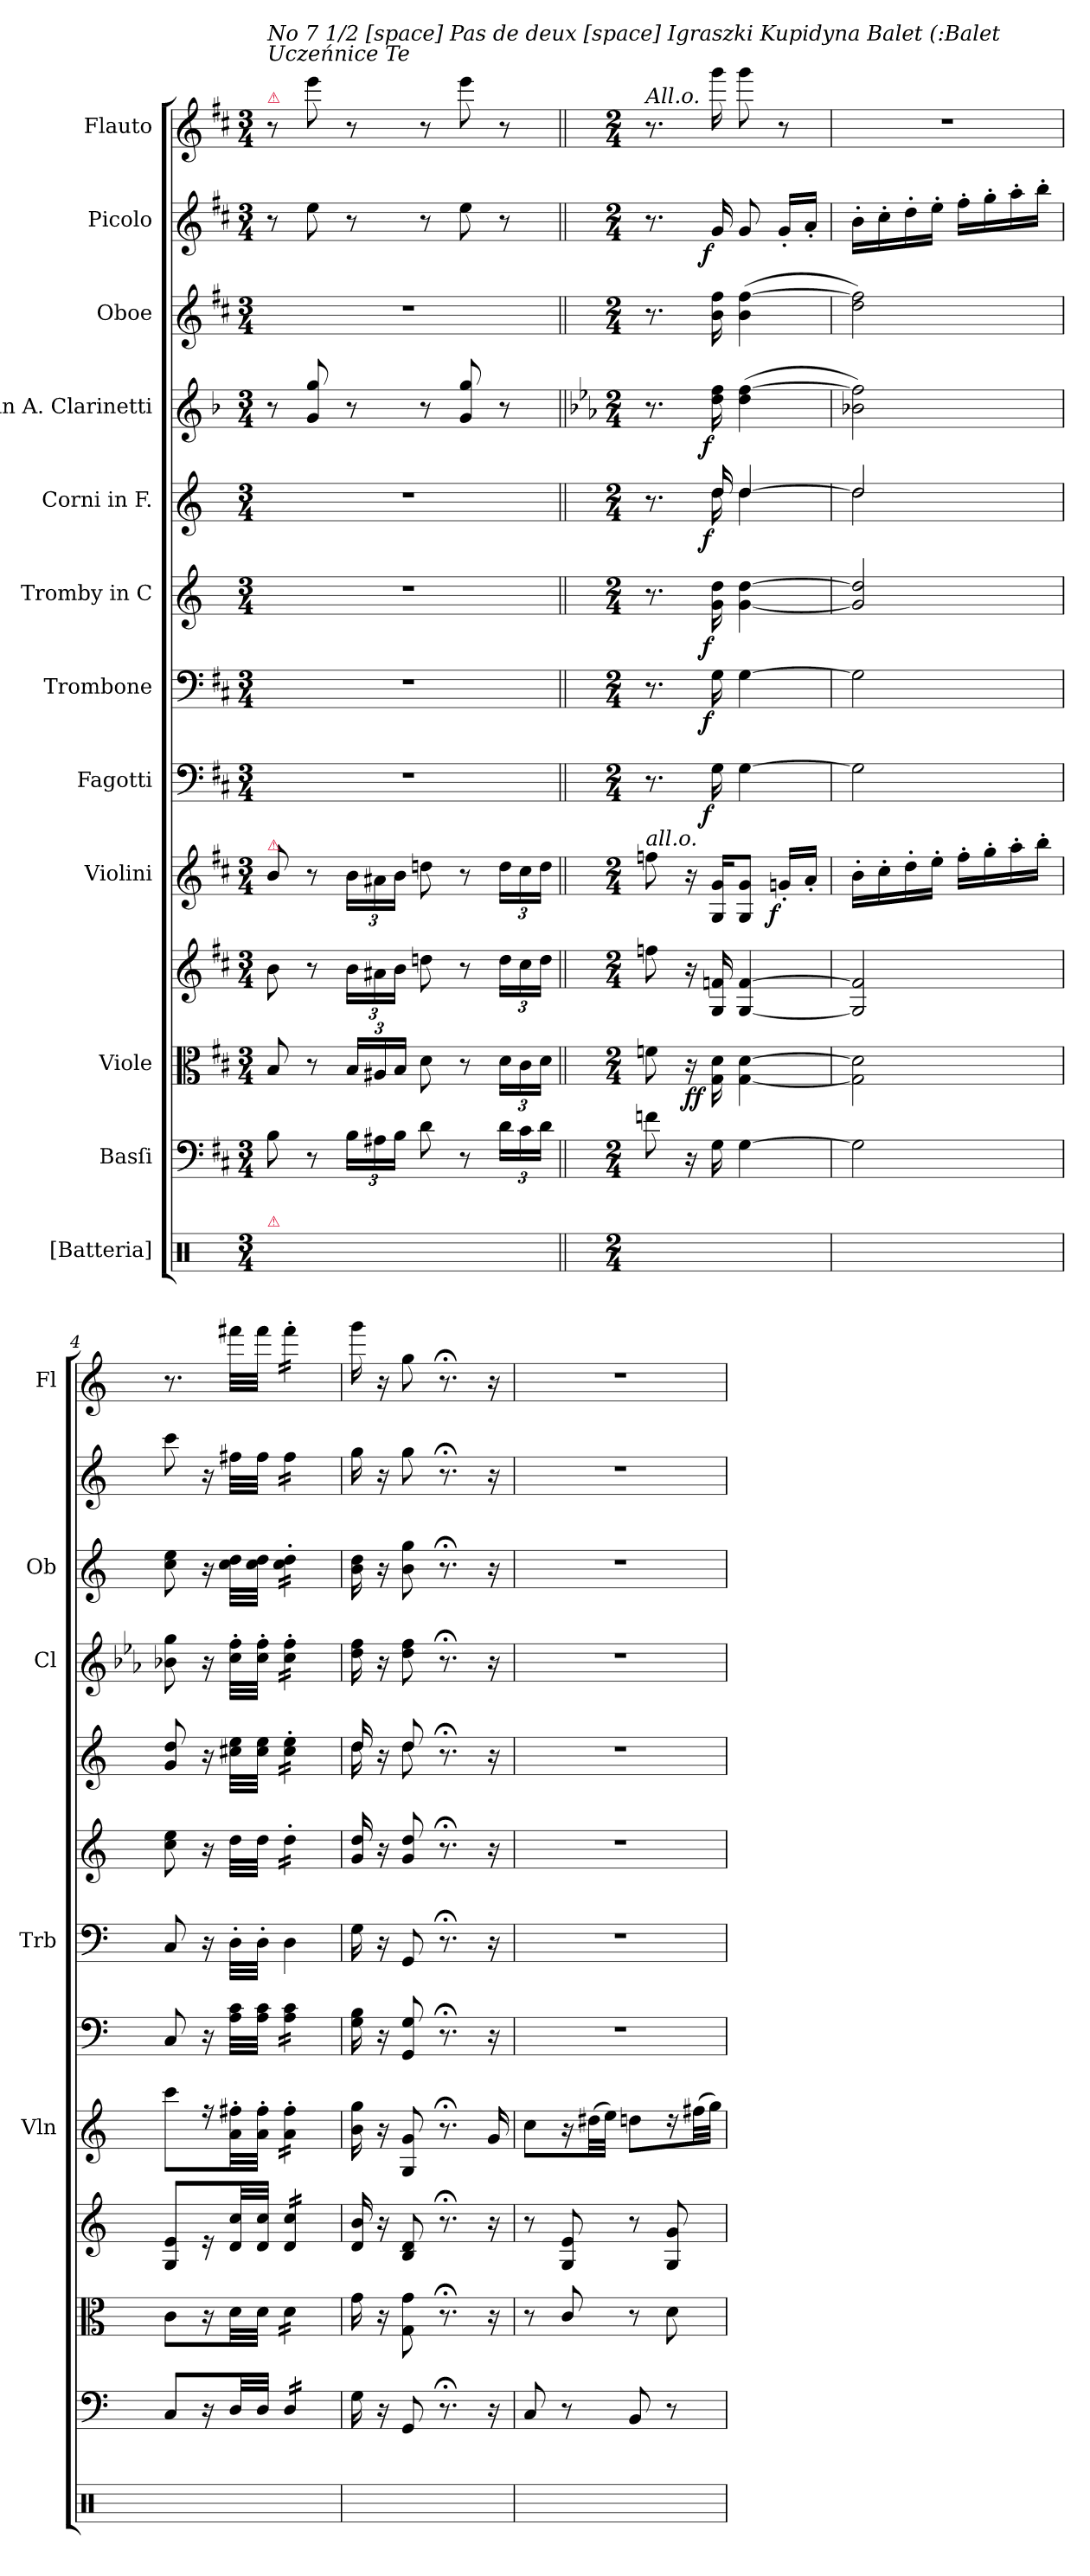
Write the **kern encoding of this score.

**kern	**kern	**dynam	**kern	**dynam	**kern	**kern	**dynam	**kern	**dynam	**kern	**dynam	**kern	**dynam	**kern	**dynam	**kern	**dynam	**kern	**kern	**dynam	**kern	**dynam
*part13	*part12	*part12	*part11	*part11	*part10	*part9	*part9	*part8	*part8	*part7	*part7	*part6	*part6	*part5	*part5	*part4	*part4	*part3	*part2	*part2	*part1	*part1
*staff13	*staff12	*staff12	*staff11	*staff11	*staff10	*staff9	*staff9	*staff8	*staff8	*staff7	*staff7	*staff6	*staff6	*staff5	*staff5	*staff4	*staff4	*staff3	*staff2	*staff2	*staff1	*staff1
*I"[Batteria]	*I"Basſi	*	*I"Viole	*	*	*I"Violini	*	*I"Fagotti	*	*I"Trombone	*	*I"Tromby in C	*	*I"Corni in F.	*	*I"in A. Clarinetti	*	*I"Oboe	*I"Picolo	*	*I"Flauto	*
*	*	*	*	*	*	*I'Vln	*	*	*	*I'Trb	*	*	*	*	*	*I'Cl	*	*I'Ob	*	*	*I'Fl	*
*clefX	*clefF4	*	*clefC3	*	*clefG2	*clefG2	*	*clefF4	*	*clefF4	*	*clefG2	*	*clefG2	*	*clefG2	*	*clefG2	*clefG2	*	*clefG2	*
*	*	*	*	*	*	*	*	*	*	*	*	*	*	*ITrd4c7	*	*ITrd2c3	*	*	*	*	*	*
*k[]	*k[f#c#]	*	*k[f#c#]	*	*k[f#c#]	*k[f#c#]	*	*k[f#c#]	*	*k[f#c#]	*	*k[]	*	*k[b-]	*	*k[f#c#]	*	*k[f#c#]	*k[f#c#]	*	*k[f#c#]	*
*M3/4	*M3/4	*	*M3/4	*	*M3/4	*M3/4	*	*M3/4	*	*M3/4	*	*M3/4	*	*M3/4	*	*M3/4	*	*M3/4	*M3/4	*	*M3/4	*
=1	=1	=1	=1	=1	=1	=1	=1	=1	=1	=1	=1	=1	=1	=1	=1	=1	=1	=1	=1	=1	=1	=1
!	!	!	!	!	!	!	!	!	!	!	!	!	!	!	!	!	!	!	!	!	!LO:TX:a:i:t=No 7 1/2 [space] Pas de deux [space] Igraszki Kupidyna Balet (&colon;Balet \nUczeńnice Te	!
!	!	!	!	!	!	!	!	!	!	!	!	!	!	!	!	!	!	!	!	!	!LO:TX:a:color=crimson:t=⚠	!
!	!	!	!	!	!	!LO:TX:a:color=crimson:t=⚠	!	!	!	!	!	!	!	!	!	!	!	!	!	!	!	!
!LO:TX:a:color=crimson:t=⚠	!	!	!	!	!	!	!	!	!	!	!	!	!	!	!	!	!	!	!	!	!	!
2.ryy	8B\	.	8B/	.	8b\	8b/	.	2.r	.	2.r	.	2.r	.	2.r	.	8r	.	2.r	8r	.	8r	.
.	8r	.	8r	.	8r	8r	.	.	.	.	.	.	.	.	.	8e/ 8ee/	.	.	8ee\	.	8eee\	.
.	24B\LL	.	24B/LL	.	24b\LL	24b\LL	.	.	.	.	.	.	.	.	.	8r	.	.	8r	.	8r	.
.	24A#X\	.	24A#X/	.	24a#X\	24a#X\	.	.	.	.	.	.	.	.	.	.	.	.	.	.	.	.
.	24B\JJ	.	24B/JJ	.	24b\JJ	24b\JJ	.	.	.	.	.	.	.	.	.	.	.	.	.	.	.	.
.	8d\	.	8d\	.	8ddn\	8ddn\	.	.	.	.	.	.	.	.	.	8r	.	.	8r	.	8r	.
.	8r	.	8r	.	8r	8r	.	.	.	.	.	.	.	.	.	8e/ 8ee/	.	.	8ee\	.	8eee\	.
.	24d\LL	.	24d\LL	.	24dd\LL	24dd\LL	.	.	.	.	.	.	.	.	.	8r	.	.	8r	.	8r	.
.	24c#\	.	24c#\	.	24cc#\	24cc#\	.	.	.	.	.	.	.	.	.	.	.	.	.	.	.	.
.	24d\JJ	.	24d\JJ	.	24dd\JJ	24dd\JJ	.	.	.	.	.	.	.	.	.	.	.	.	.	.	.	.
=2||	=2||	=2||	=2||	=2||	=2||	=2||	=2||	=2||	=2||	=2||	=2||	=2||	=2||	=2||	=2||	=2||	=2||	=2||	=2||	=2||	=2||	=2||
*	*k[]	*	*k[]	*	*k[]	*k[]	*	*k[]	*	*k[]	*	*k[]	*	*	*	*k[]	*	*k[]	*k[]	*	*k[]	*
*M2/4	*M2/4	*	*M2/4	*	*M2/4	*M2/4	*	*M2/4	*	*M2/4	*	*M2/4	*	*M2/4	*	*M2/4	*	*M2/4	*M2/4	*	*M2/4	*
*	*	*	*	*	*	*	*	*	*	*	*	*	*	*^	*	*	*	*	*	*	*	*
!	!	!	!	!	!	!	!	!	!	!	!	!	!	!	!	!	!	!	!	!	!	!LO:TX:a:i:t=All.o.	!
!	!	!	!	!	!	!LO:TX:a:i:t=all.o.	!	!	!	!	!	!	!	!	!	!	!	!	!	!	!	!	!
2ryy	8fn\	.	8fn\	.	8ffn\	8ffn\	.	8.r	.	8.r	.	8.r	.	8.r	8.ryy	.	8.r	.	8.r	8.r	.	8.r	.
!	!	!	!	!LO:DY:b	!	!	!	!	!	!	!	!	!	!	!	!	!	!	!	!	!	!	!
.	16r	.	16r	ff	16r	16r	.	.	.	.	.	.	.	.	.	.	.	.	.	.	.	.	.
!	!	!LO:DY:b:rj	!	!	!	!	!LO:DY:b:rj	!	!LO:DY:b:rj	!	!LO:DY:b:rj	!	!LO:DY:b:rj	!	!	!LO:DY:b:rj	!	!LO:DY:b:rj	!	!	!LO:DY:b:rj	!	!LO:DY:b:rj
.	16G\	ffo	16G\ 16d\	.	16G/ 16fn/	16G/ 16g/KL	ffo	16G\	f	16G\	f	16g\ 16dd\	f	16g/	16g\	f	16b\ 16dd\	f	16b\ 16ff\	16g/	f	16ggg\	ffo.
.	[4G\	.	[4G\ [4d\	.	[4G/ [4f/	8G/ 8g/J	.	[4G\	.	[4G\	.	[4g\ [4dd\	.	[4g/	4g\	.	(>4b\ [4dd\	.	(<4b\ [4ff\	8g/	.	8ggg\	.
!	!	!	!	!	!	!	!LO:DY:b:rj	!	!	!	!	!	!	!	!	!	!	!	!	!	!	!	!
.	.	.	.	.	.	16gn'/LL	f	.	.	.	.	.	.	.	.	.	.	.	.	16g'/LL	.	8r	.
.	.	.	.	.	.	16a'/JJ	.	.	.	.	.	.	.	.	.	.	.	.	.	16a'/JJ	.	.	.
=3	=3	=3	=3	=3	=3	=3	=3	=3	=3	=3	=3	=3	=3	=3	=3	=3	=3	=3	=3	=3	=3	=3	=3
2ryy	2G\]	.	2G]\ 2d]\	.	2G]/ 2f]/	16b'\LL	.	2G\]	.	2G\]	.	2g]/ 2dd]/	.	2g/]	2g\	.	2gn\ 2dd]\)	.	2dd\ 2ff]\)	16b'\LL	.	2r	.
.	.	.	.	.	.	16cc'\	.	.	.	.	.	.	.	.	.	.	.	.	.	16cc'\	.	.	.
.	.	.	.	.	.	16dd'\	.	.	.	.	.	.	.	.	.	.	.	.	.	16dd'\	.	.	.
.	.	.	.	.	.	16ee'\JJ	.	.	.	.	.	.	.	.	.	.	.	.	.	16ee'\JJ	.	.	.
.	.	.	.	.	.	16ff'\LL	.	.	.	.	.	.	.	.	.	.	.	.	.	16ff'\LL	.	.	.
.	.	.	.	.	.	16gg'\	.	.	.	.	.	.	.	.	.	.	.	.	.	16gg'\	.	.	.
.	.	.	.	.	.	16aa'\	.	.	.	.	.	.	.	.	.	.	.	.	.	16aa'\	.	.	.
.	.	.	.	.	.	16bb'\JJ	.	.	.	.	.	.	.	.	.	.	.	.	.	16bb'\JJ	.	.	.
*	*	*	*	*	*	*	*	*	*	*	*	*	*	*v	*v	*	*	*	*	*	*	*	*
=4	=4	=4	=4	=4	=4	=4	=4	=4	=4	=4	=4	=4	=4	=4	=4	=4	=4	=4	=4	=4	=4	=4
2ryy	8C/L	.	8c\L	.	8G/ 8e/L	8ccc\L	.	8C/	.	8C/	.	8cc\ 8ee\	.	8c/ 8g/	.	8gn\ 8ee\	.	8cc\ 8ee\	8ccc\	.	8.r	.
.	16r	.	16r	.	16r	16r	.	16r	.	16r	.	16r	.	16r	.	16r	.	16r	16r	.	.	.
.	32D/LL	.	32d\LL	.	32d/ 32cc/LL	32a'\ 32ff#X'\LL	.	32A\ 32c\LLL	.	32D'\LLL	.	32dd\LLL	.	32f#X\ 32a\LLL	.	32a'\ 32dd'\LLL	.	32cc\ 32dd\LLL	32ff#X\LLL	.	32fff#X\LLL	.
.	32D/JJJ	.	32d\JJJ	.	32d/ 32cc/JJJ	32a'\ 32ff#'\JJJ	.	32A\ 32c\JJJ	.	32D'\JJJ	.	32dd\JJJ	.	32f#\ 32a\JJJ	.	32a'\ 32dd'\JJJ	.	32cc\ 32dd\JJJ	32ff#\JJJ	.	32fff#\JJJ	.
!	!	!	!	!	!	!	!	!	!	!	!	!	!	!	!	!	!	!	!	!	!LO:TX:a:t=....	!
!	!	!	!	!	!	!	!	!	!	!	!	!	!	!	!	!	!	!LO:TX:a:t=....	!	!	!	!
!	!	!	!	!	!	!	!	!	!	!	!	!	!	!	!	!LO:TX:a:t=....	!	!	!	!	!	!
!	!	!	!	!	!	!	!	!	!	!	!	!	!	!LO:TX:a:t=....	!	!	!	!	!	!	!	!
!	!	!	!	!	!	!	!	!	!	!	!	!LO:TX:a:t=....	!	!	!	!	!	!	!	!	!	!
!	!	!	!	!	!	!LO:TX:a:t=....	!	!	!	!	!	!	!	!	!	!	!	!	!	!	!	!
*	*tremolo	*	*	*	*	*	*	*	*	*	*	*	*	*	*	*	*	*	*	*	*	*
*	*	*	*tremolo	*	*	*	*	*	*	*	*	*	*	*	*	*	*	*	*	*	*	*
*	*	*	*	*	*tremolo	*	*	*	*	*	*	*	*	*	*	*	*	*	*	*	*	*
*	*	*	*	*	*	*tremolo	*	*	*	*	*	*	*	*	*	*	*	*	*	*	*	*
*	*	*	*	*	*	*	*	*tremolo	*	*	*	*	*	*	*	*	*	*	*	*	*	*
*	*	*	*	*	*	*	*	*	*	*	*	*tremolo	*	*	*	*	*	*	*	*	*	*
*	*	*	*	*	*	*	*	*	*	*	*	*	*	*tremolo	*	*	*	*	*	*	*	*
*	*	*	*	*	*	*	*	*	*	*	*	*	*	*	*	*tremolo	*	*	*	*	*	*
*	*	*	*	*	*	*	*	*	*	*	*	*	*	*	*	*	*	*tremolo	*	*	*	*
*	*	*	*	*	*	*	*	*	*	*	*	*	*	*	*	*	*	*	*tremolo	*	*	*
*	*	*	*	*	*	*	*	*	*	*	*	*	*	*	*	*	*	*	*	*	*tremolo	*
.	16D/LL	.	16d\LL	.	16d/ 16cc/LL	16a'\ 16ff#'\LL	.	16A\ 16c\LL	.	4D\	.	16dd'\LL	.	16f#'\ 16a'\LL	.	16a'\ 16dd'\LL	.	16cc'\ 16dd'\LL	16ff#\LL	.	16fff#'\LL	.
.	16D/	.	16d\	.	16d/ 16cc/	16a'\ 16ff#'\	.	16A\ 16c\	.	.	.	16dd'\	.	16f#'\ 16a'\	.	16a'\ 16dd'\	.	16cc'\ 16dd'\	16ff#\	.	16fff#'\	.
.	16D/	.	16d\	.	16d/ 16cc/	16a'\ 16ff#'\	.	16A\ 16c\	.	.	.	16dd'\	.	16f#'\ 16a'\	.	16a'\ 16dd'\	.	16cc'\ 16dd'\	16ff#\	.	16fff#'\	.
.	16D/JJ	.	16d\JJ	.	16d/ 16cc/JJ	16a'\ 16ff#'\JJ	.	16A\ 16c\JJ	.	.	.	16dd'\JJ	.	16f#'\ 16a'\JJ	.	16a'\ 16dd'\JJ	.	16cc'\ 16dd'\JJ	16ff#\JJ	.	16fff#'\JJ	.
*	*	*	*	*	*	*	*	*	*	*	*	*	*	*	*	*	*	*	*	*	*Xtremolo	*
*	*	*	*	*	*	*	*	*	*	*	*	*	*	*	*	*	*	*	*Xtremolo	*	*	*
*	*	*	*	*	*	*	*	*	*	*	*	*	*	*	*	*	*	*Xtremolo	*	*	*	*
*	*	*	*	*	*	*	*	*	*	*	*	*	*	*	*	*Xtremolo	*	*	*	*	*	*
*	*	*	*	*	*	*	*	*	*	*	*	*	*	*Xtremolo	*	*	*	*	*	*	*	*
*	*	*	*	*	*	*	*	*	*	*	*	*Xtremolo	*	*	*	*	*	*	*	*	*	*
*	*	*	*	*	*	*	*	*Xtremolo	*	*	*	*	*	*	*	*	*	*	*	*	*	*
*	*	*	*	*	*	*Xtremolo	*	*	*	*	*	*	*	*	*	*	*	*	*	*	*	*
*	*	*	*	*	*Xtremolo	*	*	*	*	*	*	*	*	*	*	*	*	*	*	*	*	*
*	*	*	*Xtremolo	*	*	*	*	*	*	*	*	*	*	*	*	*	*	*	*	*	*	*
*	*Xtremolo	*	*	*	*	*	*	*	*	*	*	*	*	*	*	*	*	*	*	*	*	*
=5	=5	=5	=5	=5	=5	=5	=5	=5	=5	=5	=5	=5	=5	=5	=5	=5	=5	=5	=5	=5	=5	=5
*	*	*	*	*	*	*	*	*	*	*	*	*	*	*^	*	*	*	*	*	*	*	*
2ryy	16G\	.	16g\	.	16d/ 16b/	16b\ 16gg\	.	16G\ 16B\	.	16G\	.	16g/ 16dd/	.	16g/	16g\	.	16b\ 16dd\	.	16b\ 16dd\	16gg\	.	16ggg\	.
.	16r	.	16r	.	16r	16r	.	16r	.	16r	.	16r	.	16r	16ryy	.	16r	.	16r	16r	.	16r	.
.	8GG/	.	8G\ 8g\	.	8B/ 8d/	8G/ 8g/	.	8GG/ 8G/	.	8GG/	.	8g/ 8dd/	.	8g/	8g\	.	8b\ 8dd\	.	8b\ 8gg\	8gg\	.	8gg\	.
.	8.r;<	.	8.r;<	.	8.r;<	8.r;<	.	8.r;<	.	8.r;<	.	8.r;<	.	8.r;<	4ryy	.	8.r;<	.	8.r;<	8.r;<	.	8.r;<	.
.	16r	.	16r	.	16r	16g/	.	16r	.	16r	.	16r	.	16r	.	.	16r	.	16r	16r	.	16r	.
*	*	*	*	*	*	*	*	*	*	*	*	*	*	*v	*v	*	*	*	*	*	*	*	*
=6	=6	=6	=6	=6	=6	=6	=6	=6	=6	=6	=6	=6	=6	=6	=6	=6	=6	=6	=6	=6	=6	=6
2ryy	8C/	.	8r	.	8r	8cc\L	.	2r	.	2r	.	2r	.	2r	.	2r	.	2r	2r	.	2r	.
.	8r	.	8c/	.	8G/ 8e/	16r	.	.	.	.	.	.	.	.	.	.	.	.	.	.	.	.
.	.	.	.	.	.	(>32dd#X\LL	.	.	.	.	.	.	.	.	.	.	.	.	.	.	.	.
.	.	.	.	.	.	32ee\JJJ)	.	.	.	.	.	.	.	.	.	.	.	.	.	.	.	.
.	8BB/	.	8r	.	8r	8ddn\L	.	.	.	.	.	.	.	.	.	.	.	.	.	.	.	.
.	8r	.	8d\	.	8G/ 8g/	16r	.	.	.	.	.	.	.	.	.	.	.	.	.	.	.	.
.	.	.	.	.	.	(>32ff#X\LL	.	.	.	.	.	.	.	.	.	.	.	.	.	.	.	.
.	.	.	.	.	.	32gg\JJJ)	.	.	.	.	.	.	.	.	.	.	.	.	.	.	.	.
=	=	=	=	=	=	=	=	=	=	=	=	=	=	=	=	=	=	=	=	=	=	=
*-	*-	*-	*-	*-	*-	*-	*-	*-	*-	*-	*-	*-	*-	*-	*-	*-	*-	*-	*-	*-	*-	*-
